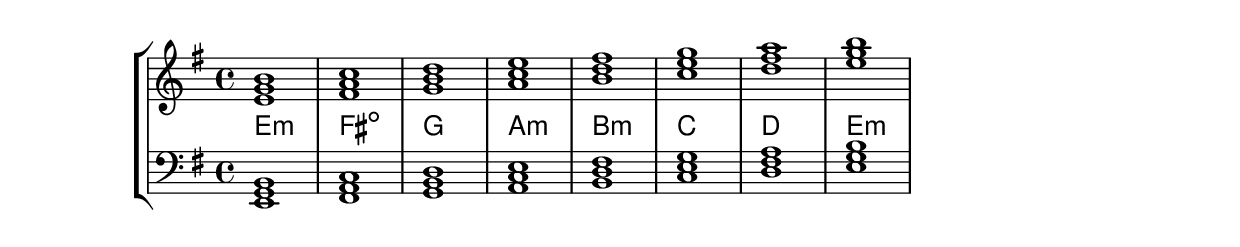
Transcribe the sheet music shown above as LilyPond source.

% Description: Chord tool for the key of E minor
% Author: Talos Thoren
% Date: January 24, 2013

\version "2.16.1"

% Defining variables
% The Key of E minor has one sharp:
% F-Sharp
e_min_triads = { \key e \minor <e g b>1  <fis a c> <g b d> <a c e> <b d fis> <c e g> <d fis a> <e g b> }
e_min_triadNames = \new ChordNames { \e_min_triads }
chordTool = \new StaffGroup
{
  <<
  \new Staff
  {
    \relative c'
    << 
      \e_min_triads 
      \e_min_triadNames 
    >>
  }
  \new Staff \relative c,
  {
    \clef bass
    <<
      \e_min_triads
    >>
  }
  >>
}

\score
{
  \chordTool
}

